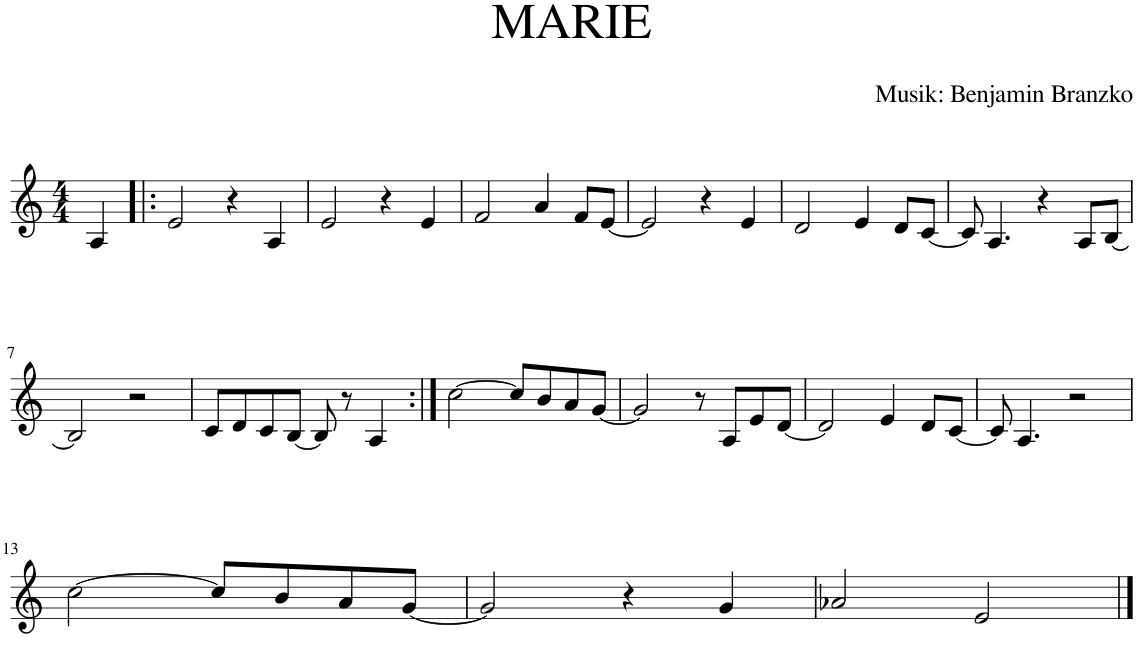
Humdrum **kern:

**kern
*part1
*staff1
*I"C Trumpet
*I'Tpt
*clefG2
*k[]
*M4/4
=
4A/
=1!|:
2e/
4r
4A/
=2
2e/
4r
4e/
=3
2f/
4a/
8f/L
[8e/J
=4
2e/]
4r
4e/
=5
2d/
4e/
8d/L
[8c/J
=6
8c/]
4.A/
4r
8A/L
[8B/J
!!LO:LB:g=z
=7
2B/]
2r
=8
8c/L
8d/
8c/
[8B/J
8B/]
8r
4A/
=9:|!
[2cc\
8cc/L]
8b/
8a/
[8g/J
=10
2g/]
8r
8A/L
8e/
[8d/J
=11
2d/]
4e/
8d/L
[8c/J
=12
8c/]
4.A/
2r
!!LO:LB:g=z
=13
[2cc\
8cc/L]
8b/
8a/
[8g/J
=14
2g/]
4r
4g/
=15
2a-X/
2e/
==
*-
